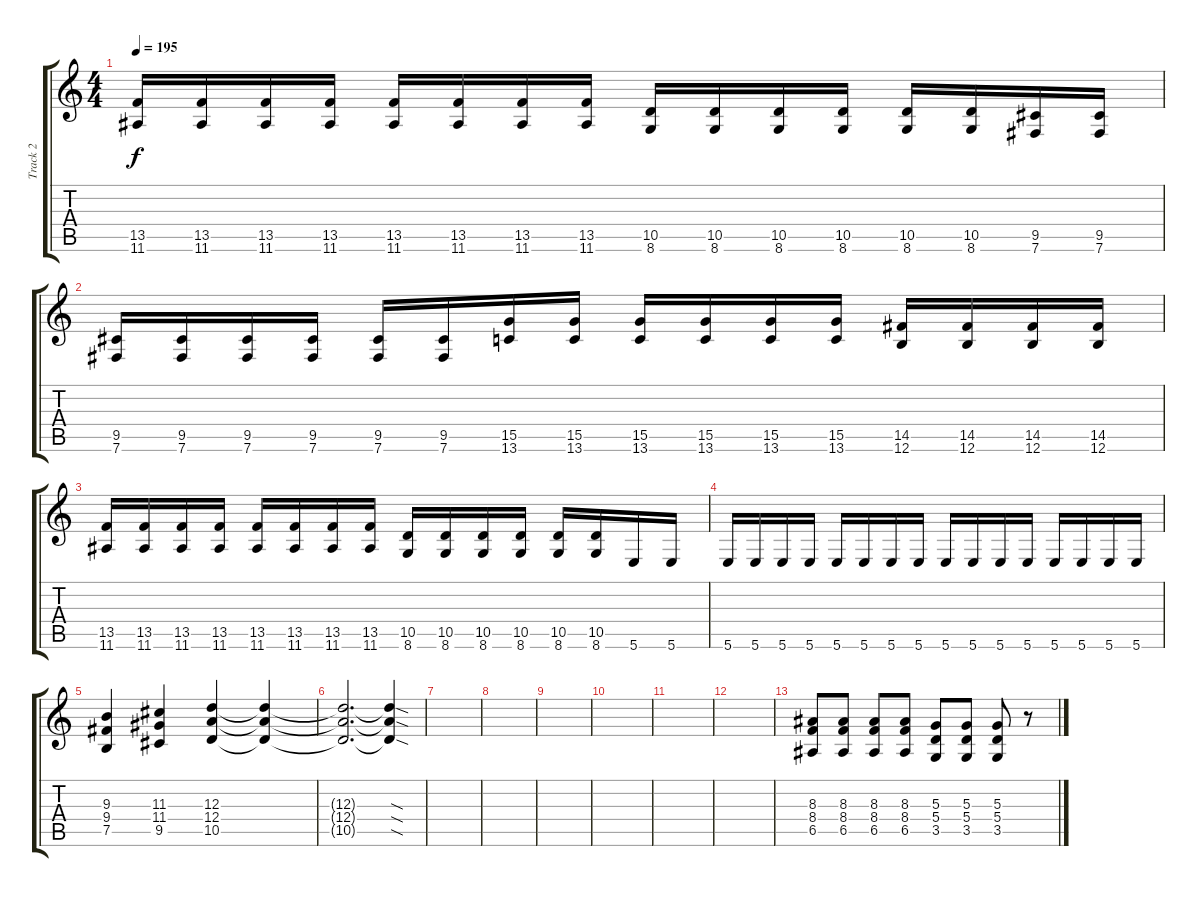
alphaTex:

\track ("Track 2" "Track 2") {instrument distortionguitar}
\staff {score tabs}
\tuning (B3 Gb3 D3 A2 E2 B1) {hide}
\ts (4 4)
\tempo 195
\clef g2
\ks c
(13.5 11.6).16{dy f} (13.5 11.6).16 (13.5 11.6).16 (13.5 11.6).16 (13.5 11.6).16 (13.5 11.6).16 (13.5 11.6).16 (13.5 11.6).16 (10.5 8.6).16 (10.5 8.6).16 (10.5 8.6).16 (10.5 8.6).16 (10.5 8.6).16 (10.5 8.6).16 (9.5 7.6).16 (9.5 7.6).16 |
(9.5 7.6).16 (9.5 7.6).16 (9.5 7.6).16 (9.5 7.6).16 (9.5 7.6).16 (9.5 7.6).16 (15.5 13.6).16 (15.5 13.6).16 (15.5 13.6).16 (15.5 13.6).16 (15.5 13.6).16 (15.5 13.6).16 (14.5 12.6).16 (14.5 12.6).16 (14.5 12.6).16 (14.5 12.6).16 |
(13.5 11.6).16 (13.5 11.6).16 (13.5 11.6).16 (13.5 11.6).16 (13.5 11.6).16 (13.5 11.6).16 (13.5 11.6).16 (13.5 11.6).16 (10.5 8.6).16 (10.5 8.6).16 (10.5 8.6).16 (10.5 8.6).16 (10.5 8.6).16 (10.5 8.6).16 5.6.16 5.6.16 |
5.6.16 5.6.16 5.6.16 5.6.16 5.6.16 5.6.16 5.6.16 5.6.16 5.6.16 5.6.16 5.6.16 5.6.16 5.6.16 5.6.16 5.6.16 5.6.16 |
(9.3 9.4 7.5).4 (11.3 11.4 9.5).4 (12.3 12.4 10.5).4 (12.3{t} 12.4{t} 10.5{t}).4 |
(12.3{t} 12.4{t} 10.5{t}).2{d} (12.3{sod t} 12.4{sod t} 10.5{sod t}).4 |
|
|
|
|
|
|
(8.3 8.4 6.5).8 (8.3 8.4 6.5).8 (8.3 8.4 6.5).8 (8.3 8.4 6.5).8 (5.3 5.4 3.5).8 (5.3 5.4 3.5).8 (5.3 5.4 3.5).8 r.8
